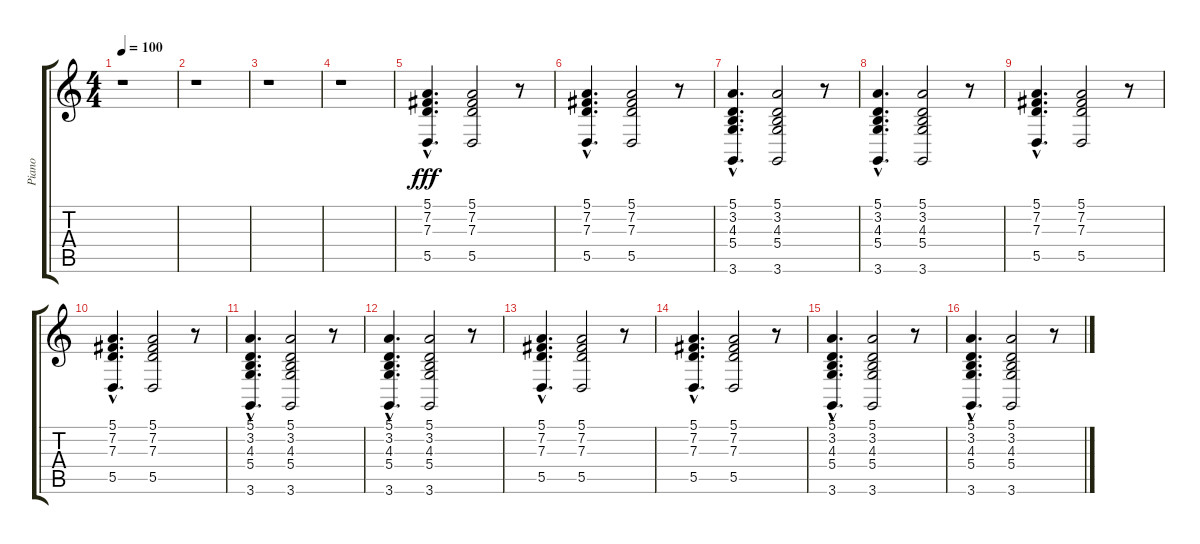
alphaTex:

\track ("Piano" "Piano") {instrument acousticgrandpiano}
\staff {score tabs}
\tuning (E4 B3 G3 D3 A2 E2) {hide}
\ts (4 4)
\tempo 100
\clef g2
\ks c
r.1{dy fff instrument acousticgrandpiano} |
r.1 |
r.1 |
r.1 |
(5.1{hac} 7.2{hac} 7.3{hac} 5.5{hac}).4{d} (5.1 7.2 7.3 5.5).2 r.8 |
(5.1{hac} 7.2{hac} 7.3{hac} 5.5{hac}).4{d} (5.1 7.2 7.3 5.5).2 r.8 |
(5.1{hac} 3.2{hac} 4.3{hac} 5.4{hac} 3.6{hac}).4{d} (5.1 3.2 4.3 5.4 3.6).2 r.8 |
(5.1{hac} 3.2{hac} 4.3{hac} 5.4{hac} 3.6{hac}).4{d} (5.1 3.2 4.3 5.4 3.6).2 r.8 |
(5.1{hac} 7.2{hac} 7.3{hac} 5.5{hac}).4{d} (5.1 7.2 7.3 5.5).2 r.8 |
(5.1{hac} 7.2{hac} 7.3{hac} 5.5{hac}).4{d} (5.1 7.2 7.3 5.5).2 r.8 |
(5.1{hac} 3.2{hac} 4.3{hac} 5.4{hac} 3.6{hac}).4{d} (5.1 3.2 4.3 5.4 3.6).2 r.8 |
(5.1{hac} 3.2{hac} 4.3{hac} 5.4{hac} 3.6{hac}).4{d} (5.1 3.2 4.3 5.4 3.6).2 r.8 |
(5.1{hac} 7.2{hac} 7.3{hac} 5.5{hac}).4{d} (5.1 7.2 7.3 5.5).2 r.8 |
(5.1{hac} 7.2{hac} 7.3{hac} 5.5{hac}).4{d} (5.1 7.2 7.3 5.5).2 r.8 |
(5.1{hac} 3.2{hac} 4.3{hac} 5.4{hac} 3.6{hac}).4{d} (5.1 3.2 4.3 5.4 3.6).2 r.8 |
(5.1{hac} 3.2{hac} 4.3{hac} 5.4{hac} 3.6{hac}).4{d} (5.1 3.2 4.3 5.4 3.6).2 r.8
